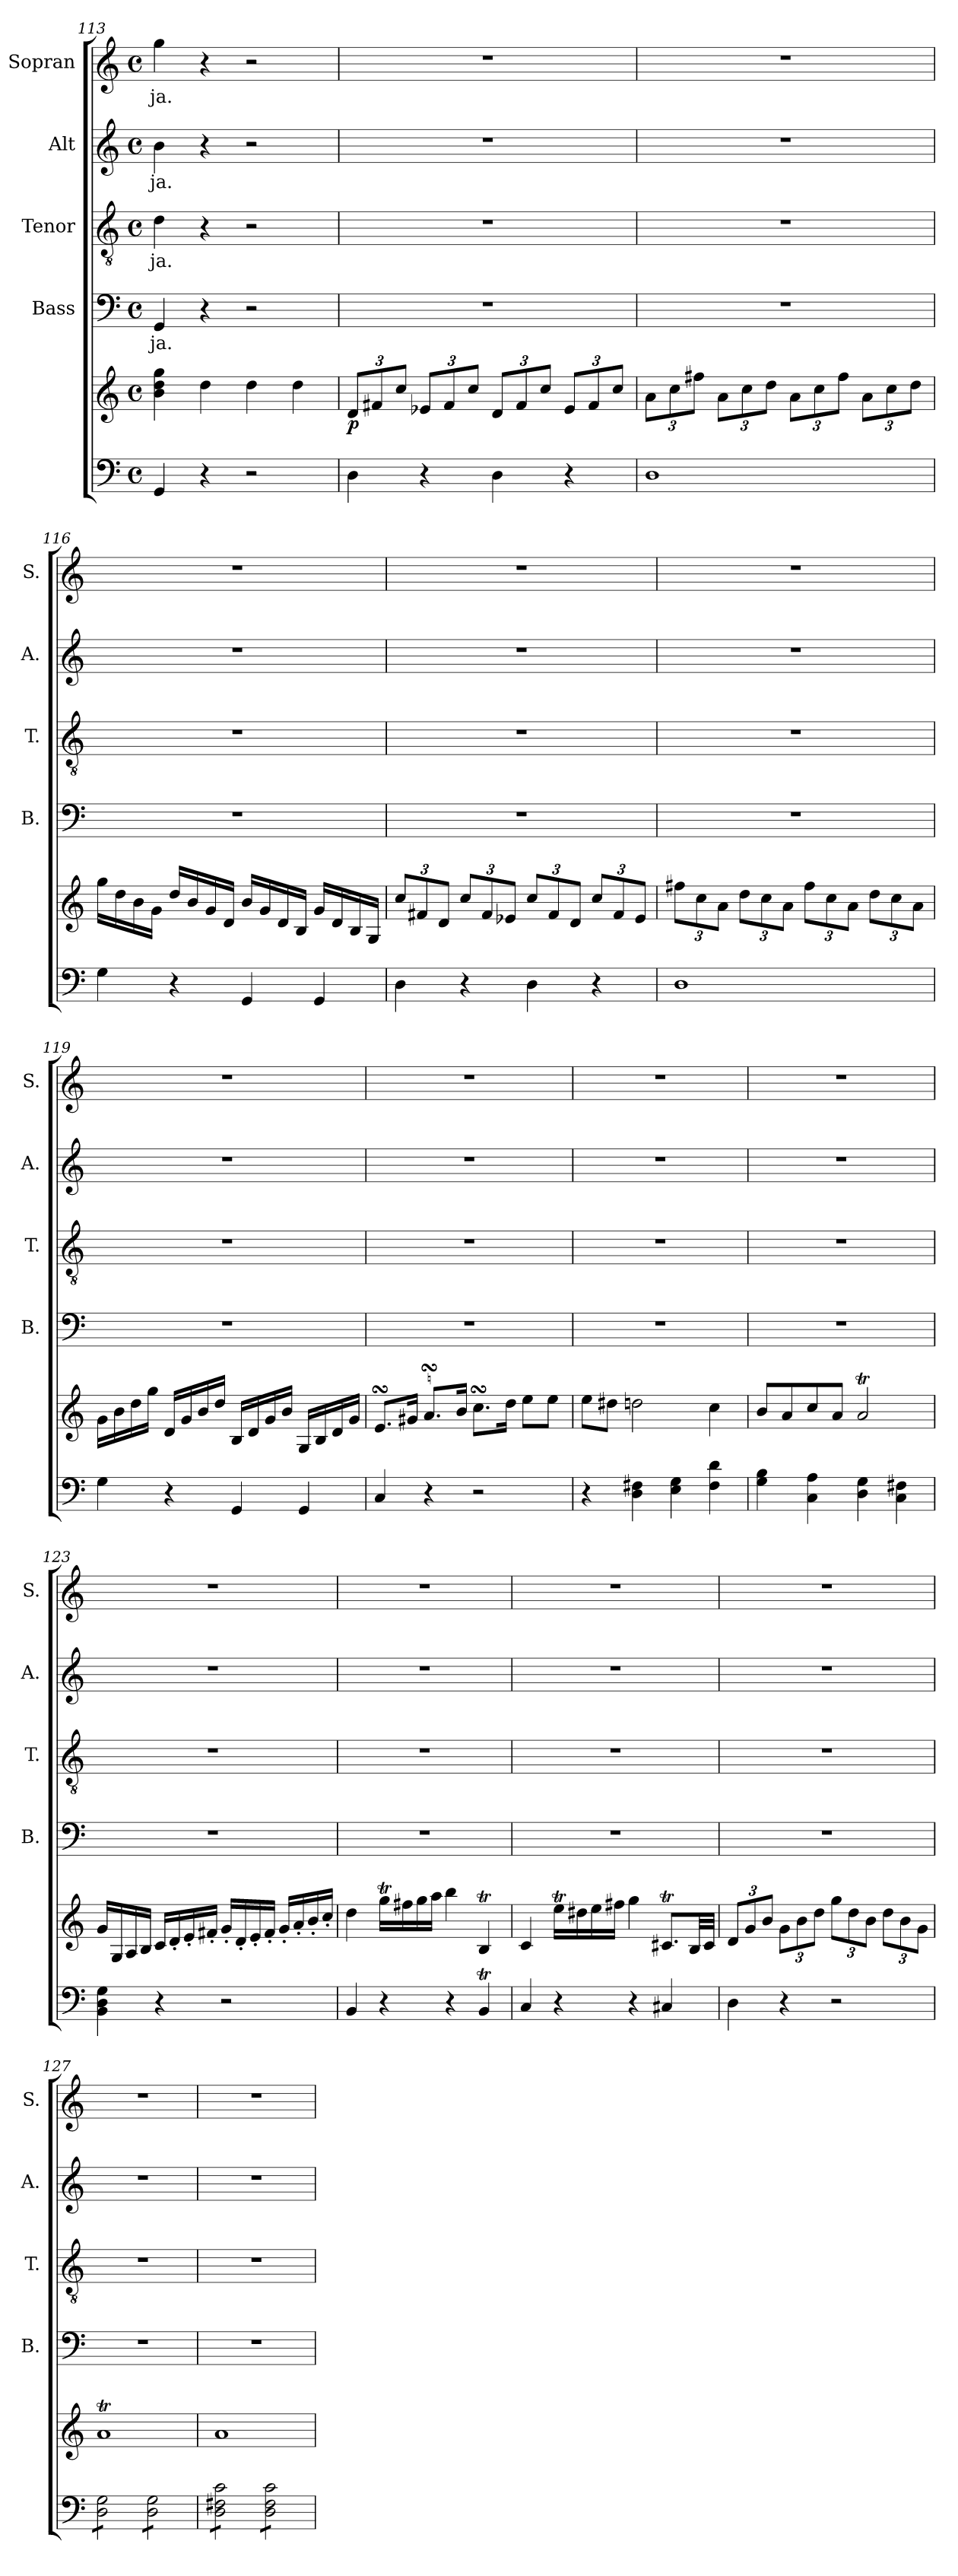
**kern	**kern	**dynam	**kern	**text	**kern	**text	**kern	**text	**kern	**text
*part5	*part5	*part5	*part4	*part4	*part3	*part3	*part2	*part2	*part1	*part1
*staff6	*staff5	*staff5/6	*staff4	*staff4	*staff3	*staff3	*staff2	*staff2	*staff1	*staff1
*	*	*	*I"Bass	*	*I"Tenor	*	*I"Alt	*	*I"Sopran	*
*	*	*	*I'B.	*	*I'T.	*	*I'A.	*	*I'S.	*
!!LO:LB:g=z
*clefF4	*clefG2	*	*clefF4	*	*clefGv2	*	*clefG2	*	*clefG2	*
*k[]	*k[]	*	*k[]	*	*k[]	*	*k[]	*	*k[]	*
*C:	*C:	*	*C:	*	*C:	*	*C:	*	*C:	*
*M4/4	*M4/4	*	*M4/4	*	*M4/4	*	*M4/4	*	*M4/4	*
*met(c)	*met(c)	*	*met(c)	*	*met(c)	*	*met(c)	*	*met(c)	*
=113	=113	=113	=113	=113	=113	=113	=113	=113	=113	=113
!	!	!	!	!LO:LY:b	!	!LO:LY:b	!	!LO:LY:b	!	!LO:LY:b
4GG/	4b\ 4dd\ 4gg\	.	4GG/	-ja.	4d\	-ja.	4b\	-ja.	4gg\	-ja.
4r	4dd\	.	4r	.	4r	.	4r	.	4r	.
2r	4dd\	.	2r	.	2r	.	2r	.	2r	.
.	4dd\	.	.	.	.	.	.	.	.	.
=114	=114	=114	=114	=114	=114	=114	=114	=114	=114	=114
*	*Xbrackettup	*	*	*	*	*	*	*	*	*
!	!	!LO:DY:b	!	!	!	!	!	!	!	!
4D\	12d/L	p	1r	.	1r	.	1r	.	1r	.
.	12f#X/	.	.	.	.	.	.	.	.	.
.	12cc/J	.	.	.	.	.	.	.	.	.
4r	12e-X/L	.	.	.	.	.	.	.	.	.
.	12f#/	.	.	.	.	.	.	.	.	.
.	12cc/J	.	.	.	.	.	.	.	.	.
4D\	12d/L	.	.	.	.	.	.	.	.	.
.	12f#/	.	.	.	.	.	.	.	.	.
.	12cc/J	.	.	.	.	.	.	.	.	.
4r	12e-/L	.	.	.	.	.	.	.	.	.
.	12f#/	.	.	.	.	.	.	.	.	.
.	12cc/J	.	.	.	.	.	.	.	.	.
=115	=115	=115	=115	=115	=115	=115	=115	=115	=115	=115
1D	12a\L	.	1r	.	1r	.	1r	.	1r	.
.	12cc\	.	.	.	.	.	.	.	.	.
.	12ff#X\J	.	.	.	.	.	.	.	.	.
.	12a\L	.	.	.	.	.	.	.	.	.
.	12cc\	.	.	.	.	.	.	.	.	.
.	12dd\J	.	.	.	.	.	.	.	.	.
.	12a\L	.	.	.	.	.	.	.	.	.
.	12cc\	.	.	.	.	.	.	.	.	.
.	12ff#\J	.	.	.	.	.	.	.	.	.
.	12a\L	.	.	.	.	.	.	.	.	.
.	12cc\	.	.	.	.	.	.	.	.	.
.	12dd\J	.	.	.	.	.	.	.	.	.
=116	=116	=116	=116	=116	=116	=116	=116	=116	=116	=116
4G\	16gg\LL	.	1r	.	1r	.	1r	.	1r	.
.	16dd\	.	.	.	.	.	.	.	.	.
.	16b\	.	.	.	.	.	.	.	.	.
.	16g\JJ	.	.	.	.	.	.	.	.	.
4r	16dd/LL	.	.	.	.	.	.	.	.	.
.	16b/	.	.	.	.	.	.	.	.	.
.	16g/	.	.	.	.	.	.	.	.	.
.	16d/JJ	.	.	.	.	.	.	.	.	.
4GG/	16b/LL	.	.	.	.	.	.	.	.	.
.	16g/	.	.	.	.	.	.	.	.	.
.	16d/	.	.	.	.	.	.	.	.	.
.	16B/JJ	.	.	.	.	.	.	.	.	.
4GG/	16g/LL	.	.	.	.	.	.	.	.	.
.	16d/	.	.	.	.	.	.	.	.	.
.	16B/	.	.	.	.	.	.	.	.	.
.	16G/JJ	.	.	.	.	.	.	.	.	.
!!LO:PB:g=z
=117	=117	=117	=117	=117	=117	=117	=117	=117	=117	=117
4D\	12cc/L	.	1r	.	1r	.	1r	.	1r	.
.	12f#X/	.	.	.	.	.	.	.	.	.
.	12d/J	.	.	.	.	.	.	.	.	.
4r	12cc/L	.	.	.	.	.	.	.	.	.
.	12f#/	.	.	.	.	.	.	.	.	.
.	12e-X/J	.	.	.	.	.	.	.	.	.
4D\	12cc/L	.	.	.	.	.	.	.	.	.
.	12f#/	.	.	.	.	.	.	.	.	.
.	12d/J	.	.	.	.	.	.	.	.	.
4r	12cc/L	.	.	.	.	.	.	.	.	.
.	12f#/	.	.	.	.	.	.	.	.	.
.	12e-/J	.	.	.	.	.	.	.	.	.
=118	=118	=118	=118	=118	=118	=118	=118	=118	=118	=118
1D	12ff#X\L	.	1r	.	1r	.	1r	.	1r	.
.	12cc\	.	.	.	.	.	.	.	.	.
.	12a\J	.	.	.	.	.	.	.	.	.
.	12dd\L	.	.	.	.	.	.	.	.	.
.	12cc\	.	.	.	.	.	.	.	.	.
.	12a\J	.	.	.	.	.	.	.	.	.
.	12ff#\L	.	.	.	.	.	.	.	.	.
.	12cc\	.	.	.	.	.	.	.	.	.
.	12a\J	.	.	.	.	.	.	.	.	.
.	12dd\L	.	.	.	.	.	.	.	.	.
.	12cc\	.	.	.	.	.	.	.	.	.
.	12a\J	.	.	.	.	.	.	.	.	.
=119	=119	=119	=119	=119	=119	=119	=119	=119	=119	=119
4G\	16g\LL	.	1r	.	1r	.	1r	.	1r	.
.	16b\	.	.	.	.	.	.	.	.	.
.	16dd\	.	.	.	.	.	.	.	.	.
.	16gg\JJ	.	.	.	.	.	.	.	.	.
4r	16d/LL	.	.	.	.	.	.	.	.	.
.	16g/	.	.	.	.	.	.	.	.	.
.	16b/	.	.	.	.	.	.	.	.	.
.	16dd/JJ	.	.	.	.	.	.	.	.	.
4GG/	16B/LL	.	.	.	.	.	.	.	.	.
.	16d/	.	.	.	.	.	.	.	.	.
.	16g/	.	.	.	.	.	.	.	.	.
.	16b/JJ	.	.	.	.	.	.	.	.	.
4GG/	16G/LL	.	.	.	.	.	.	.	.	.
.	16B/	.	.	.	.	.	.	.	.	.
.	16d/	.	.	.	.	.	.	.	.	.
.	16g/JJ	.	.	.	.	.	.	.	.	.
=120	=120	=120	=120	=120	=120	=120	=120	=120	=120	=120
4C/	8.esSsS/L	.	1r	.	1r	.	1r	.	1r	.
.	16g#X/Jk	.	.	.	.	.	.	.	.	.
4r	8.asSSS/L	.	.	.	.	.	.	.	.	.
.	16b/Jk	.	.	.	.	.	.	.	.	.
2r	8.ccsSSs\L	.	.	.	.	.	.	.	.	.
.	16dd\Jk	.	.	.	.	.	.	.	.	.
.	8ee\L	.	.	.	.	.	.	.	.	.
.	8ee\J	.	.	.	.	.	.	.	.	.
!!LO:LB:g=z
=121	=121	=121	=121	=121	=121	=121	=121	=121	=121	=121
4r	8ee\L	.	1r	.	1r	.	1r	.	1r	.
.	8dd#X\J	.	.	.	.	.	.	.	.	.
4D\ 4F#X\	2ddn\	.	.	.	.	.	.	.	.	.
4E\ 4G\	.	.	.	.	.	.	.	.	.	.
4F#\ 4d\	4cc\	.	.	.	.	.	.	.	.	.
=122	=122	=122	=122	=122	=122	=122	=122	=122	=122	=122
4G\ 4B\	8b/L	.	1r	.	1r	.	1r	.	1r	.
.	8a/	.	.	.	.	.	.	.	.	.
4C\ 4A\	8cc/	.	.	.	.	.	.	.	.	.
.	8a/J	.	.	.	.	.	.	.	.	.
4D\ 4G\	2aT/	.	.	.	.	.	.	.	.	.
4C\ 4F#X\	.	.	.	.	.	.	.	.	.	.
=123	=123	=123	=123	=123	=123	=123	=123	=123	=123	=123
4BB\ 4D\ 4G\	16g/LL	.	1r	.	1r	.	1r	.	1r	.
.	16G/	.	.	.	.	.	.	.	.	.
.	16A/	.	.	.	.	.	.	.	.	.
.	16B/JJ	.	.	.	.	.	.	.	.	.
4r	16c/LL	.	.	.	.	.	.	.	.	.
.	16d'</	.	.	.	.	.	.	.	.	.
.	16e'</	.	.	.	.	.	.	.	.	.
.	16f#X'</JJ	.	.	.	.	.	.	.	.	.
2r	16g'</LL	.	.	.	.	.	.	.	.	.
.	16d'</	.	.	.	.	.	.	.	.	.
.	16e'</	.	.	.	.	.	.	.	.	.
.	16f#'</JJ	.	.	.	.	.	.	.	.	.
.	16g'</LL	.	.	.	.	.	.	.	.	.
.	16a'</	.	.	.	.	.	.	.	.	.
.	16b'</	.	.	.	.	.	.	.	.	.
.	16cc'</JJ	.	.	.	.	.	.	.	.	.
=124	=124	=124	=124	=124	=124	=124	=124	=124	=124	=124
4BB/	4dd\	.	1r	.	1r	.	1r	.	1r	.
4r	16ggT\LL	.	.	.	.	.	.	.	.	.
.	16ff#X\	.	.	.	.	.	.	.	.	.
.	16gg\	.	.	.	.	.	.	.	.	.
.	16aa\JJ	.	.	.	.	.	.	.	.	.
4r	4bb\	.	.	.	.	.	.	.	.	.
4BBt/	4Bt/	.	.	.	.	.	.	.	.	.
=125	=125	=125	=125	=125	=125	=125	=125	=125	=125	=125
4C/	4c/	.	1r	.	1r	.	1r	.	1r	.
4r	16eet\LL	.	.	.	.	.	.	.	.	.
.	16dd#X\	.	.	.	.	.	.	.	.	.
.	16ee\	.	.	.	.	.	.	.	.	.
.	16ff#X\JJ	.	.	.	.	.	.	.	.	.
4r	4gg\	.	.	.	.	.	.	.	.	.
4C#X/	8.c#Xt/L	.	.	.	.	.	.	.	.	.
.	32B/LL	.	.	.	.	.	.	.	.	.
.	32c#/JJJ	.	.	.	.	.	.	.	.	.
!!LO:PB:g=z
=126	=126	=126	=126	=126	=126	=126	=126	=126	=126	=126
4D\	12d/L	.	1r	.	1r	.	1r	.	1r	.
.	12g/	.	.	.	.	.	.	.	.	.
.	12b/J	.	.	.	.	.	.	.	.	.
4r	12g\L	.	.	.	.	.	.	.	.	.
.	12b\	.	.	.	.	.	.	.	.	.
.	12dd\J	.	.	.	.	.	.	.	.	.
2r	12gg\L	.	.	.	.	.	.	.	.	.
.	12dd\	.	.	.	.	.	.	.	.	.
.	12b\J	.	.	.	.	.	.	.	.	.
.	12dd\L	.	.	.	.	.	.	.	.	.
.	12b\	.	.	.	.	.	.	.	.	.
.	12g\J	.	.	.	.	.	.	.	.	.
=127	=127	=127	=127	=127	=127	=127	=127	=127	=127	=127
*tremolo	*	*	*	*	*	*	*	*	*	*
8D\ 8G\L	1aT	.	1r	.	1r	.	1r	.	1r	.
8D\ 8G\	.	.	.	.	.	.	.	.	.	.
8D\ 8G\	.	.	.	.	.	.	.	.	.	.
8D\ 8G\J	.	.	.	.	.	.	.	.	.	.
8D\ 8G\L	.	.	.	.	.	.	.	.	.	.
8D\ 8G\	.	.	.	.	.	.	.	.	.	.
8D\ 8G\	.	.	.	.	.	.	.	.	.	.
8D\ 8G\J	.	.	.	.	.	.	.	.	.	.
=128	=128	=128	=128	=128	=128	=128	=128	=128	=128	=128
8D\ 8F#X\ 8c\L	1aTTT	.	1r	.	1r	.	1r	.	1r	.
8D\ 8F#X\ 8c\	.	.	.	.	.	.	.	.	.	.
8D\ 8F#X\ 8c\	.	.	.	.	.	.	.	.	.	.
8D\ 8F#X\ 8c\J	.	.	.	.	.	.	.	.	.	.
8D\ 8F#\ 8c\L	.	.	.	.	.	.	.	.	.	.
8D\ 8F#\ 8c\	.	.	.	.	.	.	.	.	.	.
8D\ 8F#\ 8c\	.	.	.	.	.	.	.	.	.	.
8D\ 8F#\ 8c\J	.	.	.	.	.	.	.	.	.	.
*Xtremolo	*	*	*	*	*	*	*	*	*	*
=	=	=	=	=	=	=	=	=	=	=
*-	*-	*-	*-	*-	*-	*-	*-	*-	*-	*-
